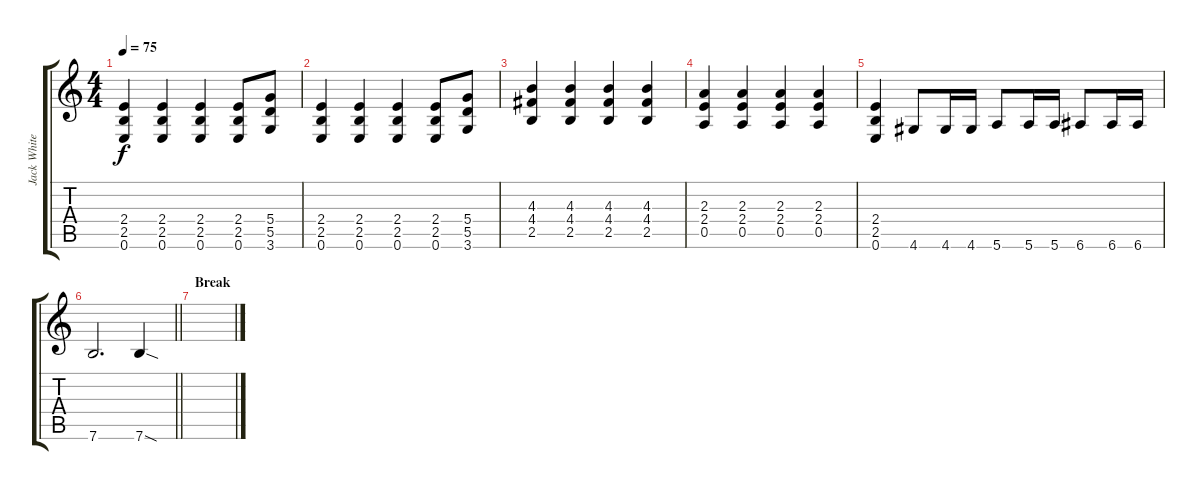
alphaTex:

\track ("Jack White" "Jack White") {instrument distortionguitar}
\staff {score tabs}
\tuning (E4 B3 G3 D3 A2 E2) {hide}
\ts (4 4)
\tempo 75
\clef g2
\ks c
(2.4 2.5 0.6).4{dy f} (2.4 2.5 0.6).4 (2.4 2.5 0.6).4 (2.4 2.5 0.6).8 (5.4 5.5 3.6).8 |
(2.4 2.5 0.6).4 (2.4 2.5 0.6).4 (2.4 2.5 0.6).4 (2.4 2.5 0.6).8 (5.4 5.5 3.6).8 |
(4.3 4.4 2.5).4 (4.3 4.4 2.5).4 (4.3 4.4 2.5).4 (4.3 4.4 2.5).4 |
(2.3 2.4 0.5).4 (2.3 2.4 0.5).4 (2.3 2.4 0.5).4 (2.3 2.4 0.5).4 |
(2.4 2.5 0.6).4 4.6.8 4.6.16 4.6.16 5.6.8 5.6.16 5.6.16 6.6.8 6.6.16 6.6.16 |
\barLineRight lightlight
7.6.2{d} 7.6{sod}.4 |
\section ("" "Break")
